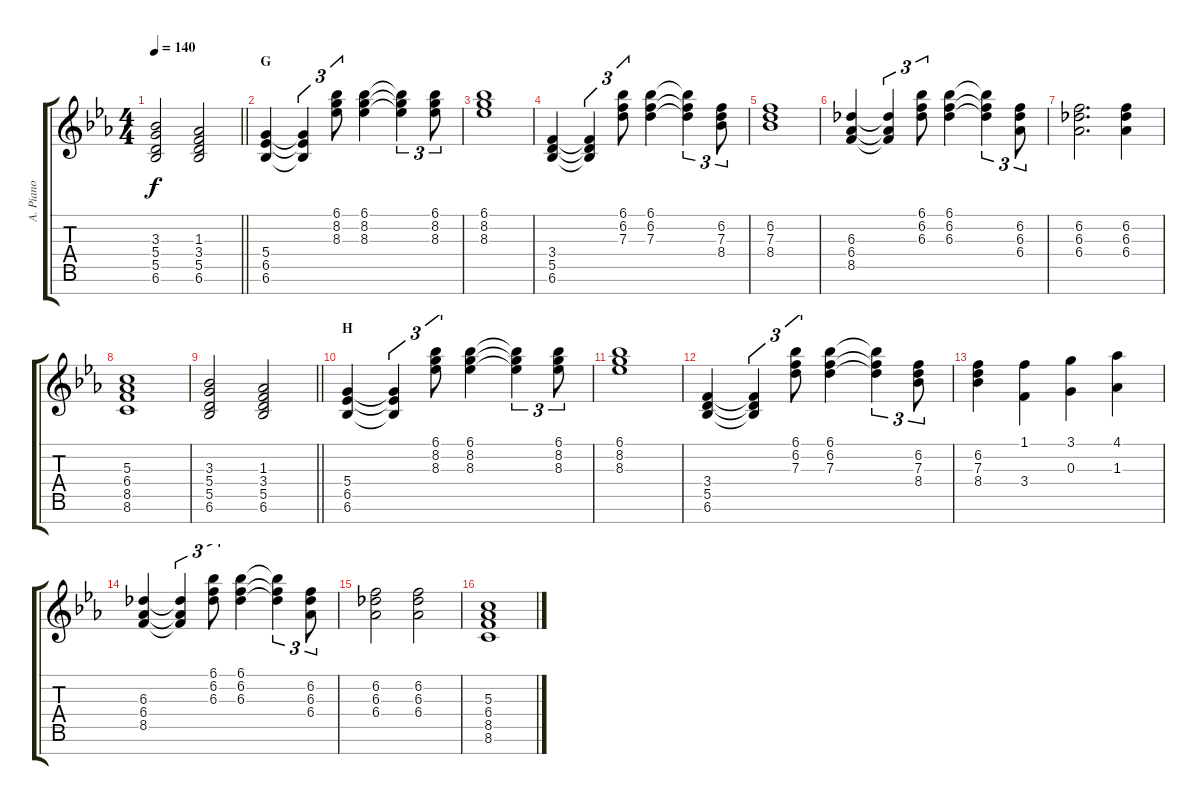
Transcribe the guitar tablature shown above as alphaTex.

\track ("A. Piano" "A. Piano") {instrument acousticgrandpiano}
\staff {score tabs}
\tuning (E5 B4 G4 D4 A3 E3 B2) {hide}
\ts (4 4)
\tempo 140
\clef g2
\barLineRight lightlight
\ks eb
(3.3 5.4 5.5 6.6).2{dy f} (1.3 3.4 5.5 6.6).2 |
\section ("" "G")
(5.4 6.5 6.6).4 (5.4{t} 6.5{t} 6.6{t}).4{tu (3 2)} (6.1 8.2 8.3).8{tu (3 2)} (6.1 8.2 8.3).4 (6.1{t} 8.2{t} 8.3{t}).4{tu (3 2)} (6.1 8.2 8.3).8{tu (3 2)} |
(6.1 8.2 8.3).1 |
(3.4 5.5 6.6).4 (3.4{t} 5.5{t} 6.6{t}).4{tu (3 2)} (6.1 6.2 7.3).8{tu (3 2)} (6.1 6.2 7.3).4 (6.1{t} 6.2{t} 7.3{t}).4{tu (3 2)} (6.2 7.3 8.4).8{tu (3 2)} |
(6.2 7.3 8.4).1 |
(6.3 6.4 8.5).4 (6.3{t} 6.4{t} 8.5{t}).4{tu (3 2)} (6.1 6.2 6.3).8{tu (3 2)} (6.1 6.2 6.3).4 (6.1{t} 6.2{t} 6.3{t}).4{tu (3 2)} (6.2 6.3 6.4).8{tu (3 2)} |
(6.2 6.3 6.4).2{d} (6.2 6.3 6.4).4 |
(5.3 6.4 8.5 8.6).1 |
\barLineRight lightlight
(3.3 5.4 5.5 6.6).2 (1.3 3.4 5.5 6.6).2 |
\section ("" "H")
(5.4 6.5 6.6).4 (5.4{t} 6.5{t} 6.6{t}).4{tu (3 2)} (6.1 8.2 8.3).8{tu (3 2)} (6.1 8.2 8.3).4 (6.1{t} 8.2{t} 8.3{t}).4{tu (3 2)} (6.1 8.2 8.3).8{tu (3 2)} |
(6.1 8.2 8.3).1 |
(3.4 5.5 6.6).4 (3.4{t} 5.5{t} 6.6{t}).4{tu (3 2)} (6.1 6.2 7.3).8{tu (3 2)} (6.1 6.2 7.3).4 (6.1{t} 6.2{t} 7.3{t}).4{tu (3 2)} (6.2 7.3 8.4).8{tu (3 2)} |
(6.2 7.3 8.4).4 (1.1 3.4).4 (3.1 0.3).4 (4.1 1.3).4 |
(6.3 6.4 8.5).4 (6.3{t} 6.4{t} 8.5{t}).4{tu (3 2)} (6.1 6.2 6.3).8{tu (3 2)} (6.1 6.2 6.3).4 (6.1{t} 6.2{t} 6.3{t}).4{tu (3 2)} (6.2 6.3 6.4).8{tu (3 2)} |
(6.2 6.3 6.4).2 (6.2 6.3 6.4).2 |
(5.3 6.4 8.5 8.6).1
